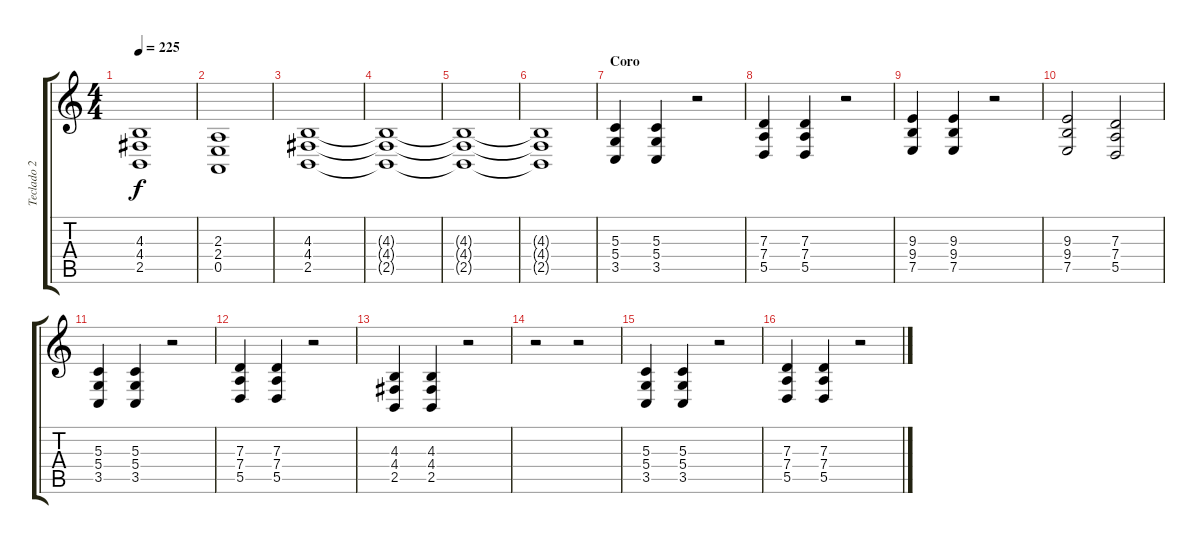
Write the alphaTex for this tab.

\track ("Teclado 2" "Teclado 2") {instrument stringensemble1}
\staff {score tabs}
\tuning (E4 B3 G3 D3 A2 E2) {hide}
\ts (4 4)
\tempo 225
\clef g2
\ks c
(4.3 4.4 2.5).1{dy f} |
(2.3 2.4 0.5).1 |
(4.3 4.4 2.5).1 |
(4.3{t} 4.4{t} 2.5{t}).1 |
(4.3{t} 4.4{t} 2.5{t}).1 |
(4.3{t} 4.4{t} 2.5{t}).1 |
\section ("" "Coro")
(5.3 5.4 3.5).4 (5.3 5.4 3.5).4 r.2 |
(7.3 7.4 5.5).4 (7.3 7.4 5.5).4 r.2 |
(9.3 9.4 7.5).4 (9.3 9.4 7.5).4 r.2 |
(9.3 9.4 7.5).2 (7.3 7.4 5.5).2 |
(5.3 5.4 3.5).4 (5.3 5.4 3.5).4 r.2 |
(7.3 7.4 5.5).4 (7.3 7.4 5.5).4 r.2 |
(4.3 4.4 2.5).4 (4.3 4.4 2.5).4 r.2 |
r.2 r.2 |
(5.3 5.4 3.5).4 (5.3 5.4 3.5).4 r.2 |
(7.3 7.4 5.5).4 (7.3 7.4 5.5).4 r.2
